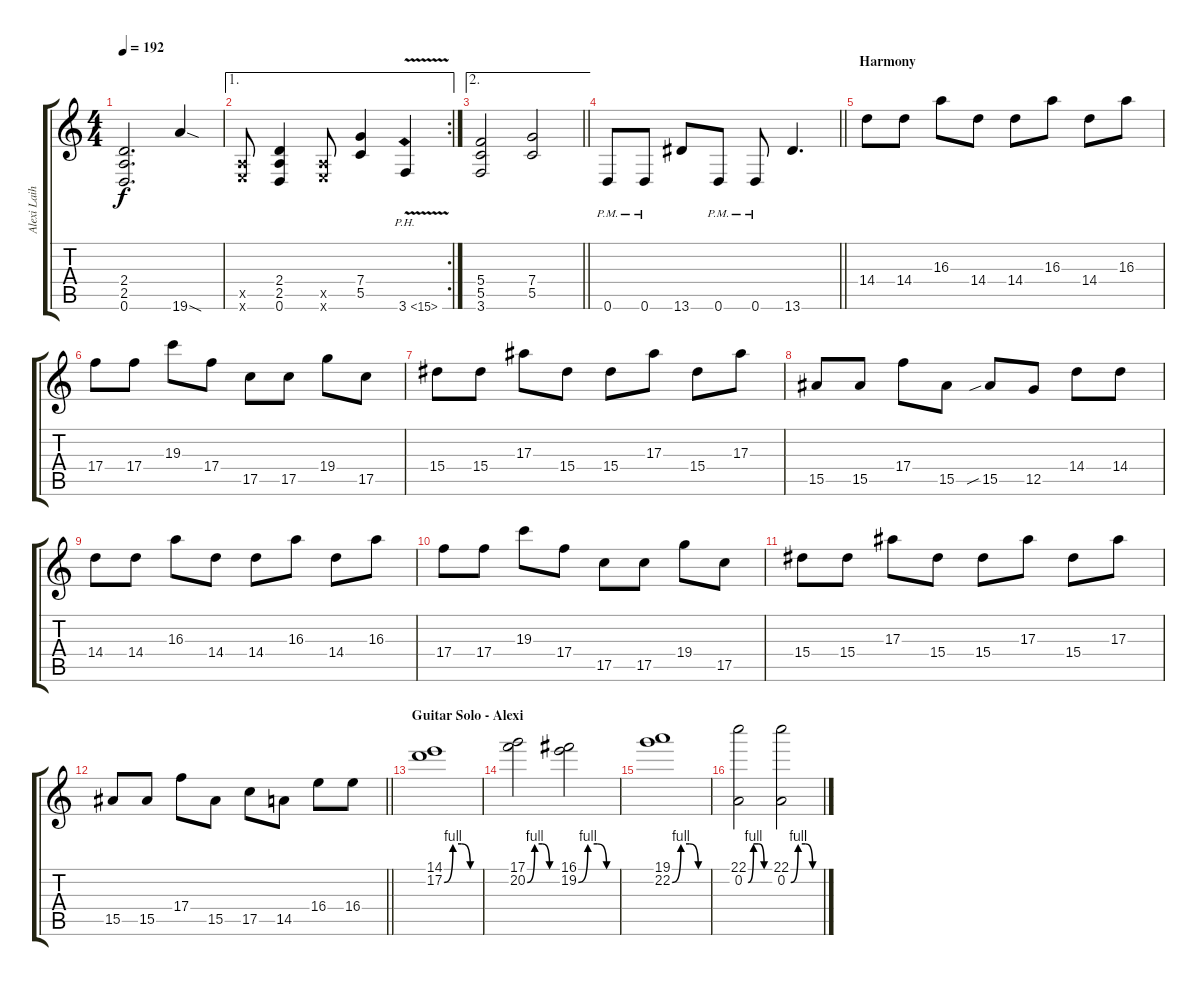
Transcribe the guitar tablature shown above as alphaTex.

\track ("Alexi Laiho" "Alexi Laih") {instrument distortionguitar}
\staff {score tabs}
\tuning (D4 A3 F3 C3 G2 D2) {hide}
\ts (4 4)
\tempo 192
\clef g2
\ks c
(2.4 2.5 0.6).2{d dy f} 19.6{sod}.4 |
\ae 1
\rc 2
(2.5{x} 2.6{x}).8 (2.4 2.5 0.6).4 (2.5{x} 2.6{x}).8 (7.4 5.5).4 3.6{ph 12 v}.4 |
\ae 2
\barLineRight lightlight
(5.4 5.5 3.6).2 (7.4 5.5).2 |
\barLineRight lightlight
0.6{pm}.8 0.6{pm}.8 13.6.8 0.6{pm}.8 0.6{pm}.8 13.6.4{d} |
\section ("" "Harmony")
14.4.8 14.4.8 16.3.8 14.4.8 14.4.8 16.3.8 14.4.8 16.3.8 |
17.4.8 17.4.8 19.3.8 17.4.8 17.5.8 17.5.8 19.4.8 17.5.8 |
15.4.8 15.4.8 17.3.8 15.4.8 15.4.8 17.3.8 15.4.8 17.3.8 |
15.5.8 15.5.8 17.4.8 15.5.8 15.5{sib}.8 12.5.8 14.4.8 14.4.8 |
14.4.8 14.4.8 16.3.8 14.4.8 14.4.8 16.3.8 14.4.8 16.3.8 |
17.4.8 17.4.8 19.3.8 17.4.8 17.5.8 17.5.8 19.4.8 17.5.8 |
15.4.8 15.4.8 17.3.8 15.4.8 15.4.8 17.3.8 15.4.8 17.3.8 |
\barLineRight lightlight
15.5.8 15.5.8 17.4.8 15.5.8 17.5.8 14.5.8 16.4.8 16.4.8 |
\section ("" "Guitar Solo - Alexi")
(14.1 17.2{be (custom 0 0 15 4 30 4 45 0 60 0)}).1 |
(17.1 20.2{be (custom 0 0 15 4 30 4 45 0 60 0)}).2 (16.1 19.2{be (custom 0 0 15 4 30 4 45 0 60 0)}).2 |
(19.1 22.2{be (custom 0 0 15 4 30 4 45 0 60 0)}).1 |
(22.1 0.2{be (custom 0 0 15 4 30 4 45 0 60 0)}).2 (22.1 0.2{be (custom 0 0 15 4 30 4 45 0 60 0)}).2
